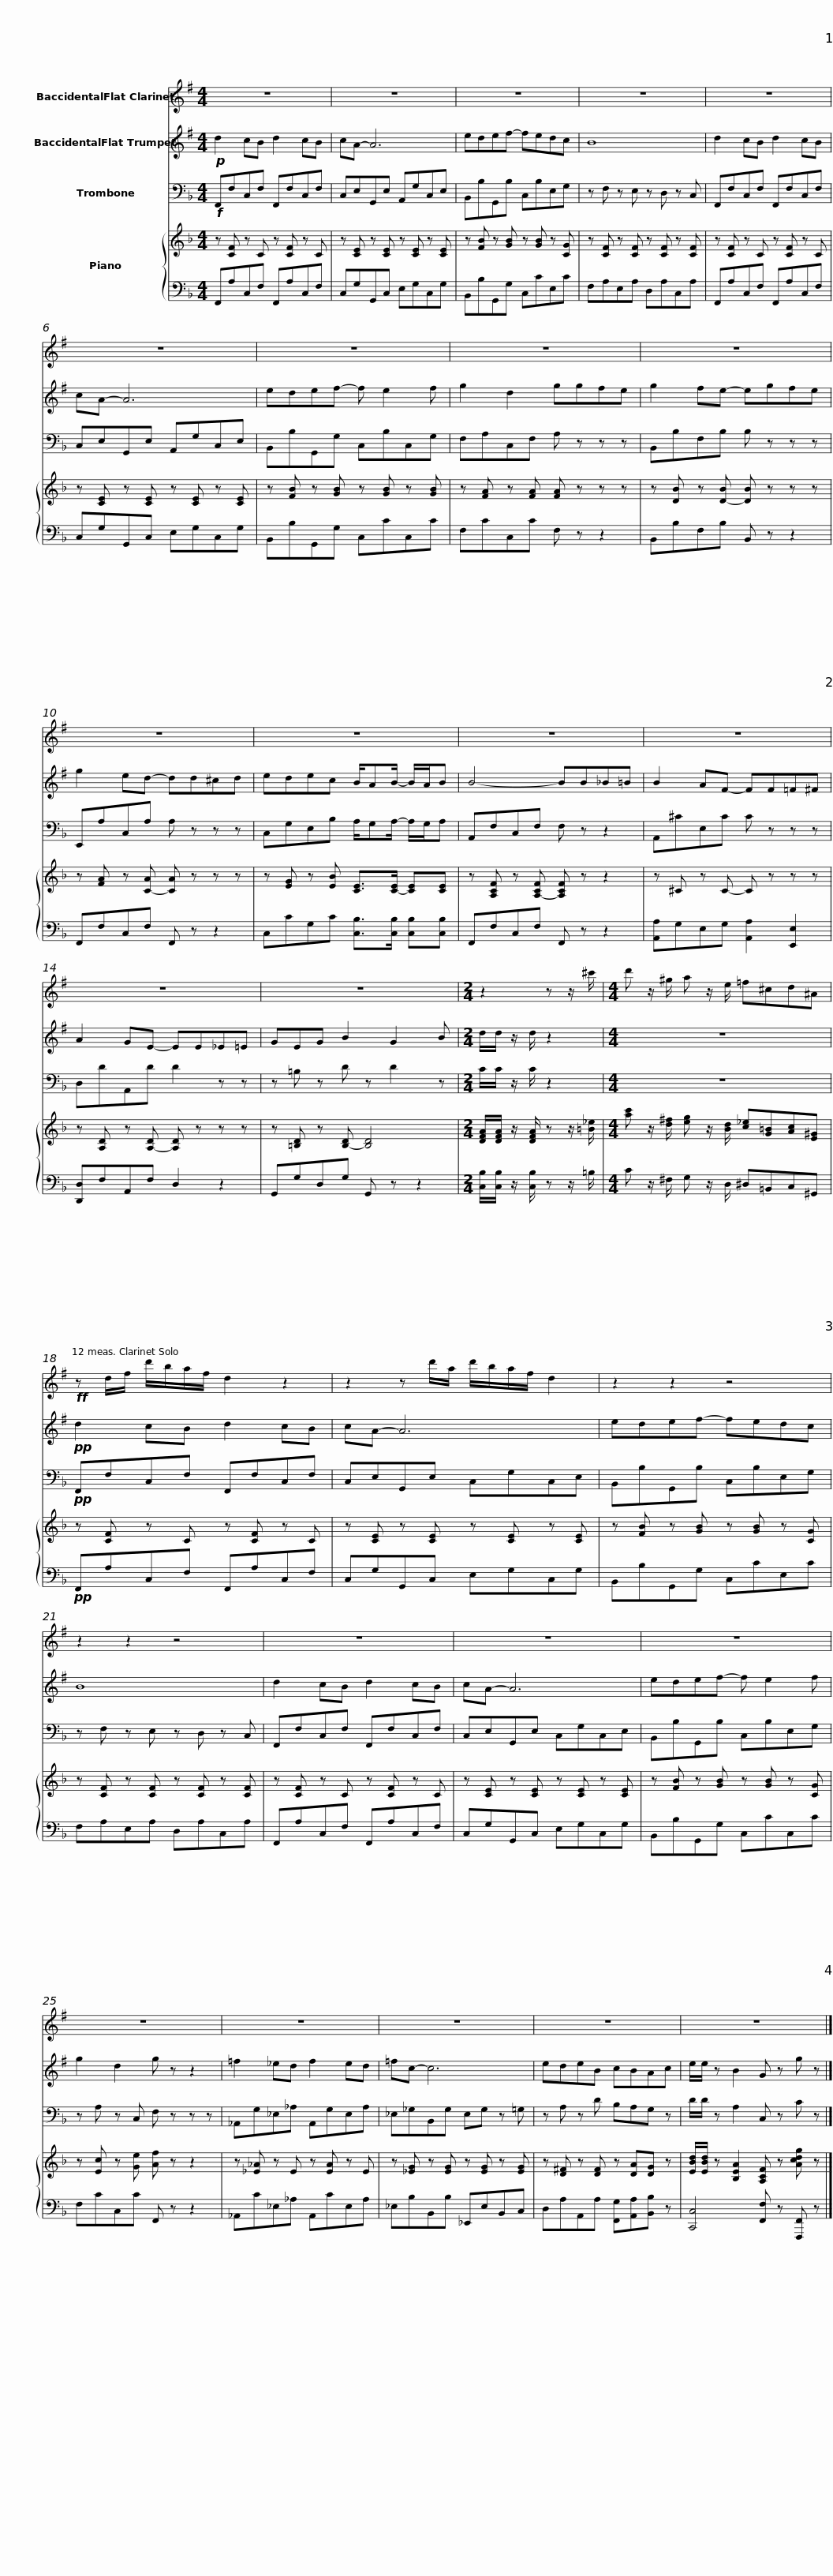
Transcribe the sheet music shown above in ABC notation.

X:1
%%score 1 2 3 { 4 | 5 }
L:1/8
M:4/4
I:linebreak $
K:F
V:1 treble transpose=-2
V:2 treble transpose=-2
V:3 bass
V:4 treble
V:5 bass
V:1
[K:G] z8 | z8 | z8 |$ z8 | z8 | %5
 z8 | z8 |$ z8 | z8 | z8 |$ %10
 z8 | z8 | z8 |$ z8 | z8 | %15
[M:2/4] z2 z z/ ^c'/ |$[M:4/4] d' z/ ^g/ a z/ e/ =f^cd^A |!ff! z d/f/ d'/b/a/f/ d2 z2 | z2 z d'/a/ d'/b/a/f/ d2 |$ z2 z2 z4 | %20
 z2 z2 z4 | z8 | z8 |$ z8 | z8 | %25
 z8 |$ z8 | z8 | z8 |] %29
V:2
[K:G]!p! d2 cB d2 cB | cA- A6 | edef- fedc |$ B8 | d2 cB d2 cB | %5
 cA- A6 | edef- f e2 f |$ g2 d2 ggfe | g2 fe- egfe | g2 ed- dd^cd |$ %10
 edec B/AB/- B/A/B | B4- BB_B=B | B2 AF- FF=F^F |$ A2 GE- EE_E=E | GEG B2 G2 B | %15
[M:2/4] d/d/ z/ d/ z2 |$[M:4/4] z8 |!pp! d2 cB d2 cB | cA- A6 |$ edef- fedc | %20
 B8 | d2 cB d2 cB | cA- A6 |$ edef- f e2 f | g2 d2 g z z2 | %25
 =f2 _ed f2 ed |$ =fc- c6 | edeB cBAc | e/e/ z B2 G z g z |] %29
V:3
!f! F,,F,C,F, F,,F,C,F, | C,E,G,,E, A,,G,C,E, | B,,B,G,,B, C,B,E,G, |$ z F, z E, z D, z C, | F,,F,C,F, F,,F,C,F, | %5
 C,E,G,,E, A,,G,C,E, | B,,B,G,,G, C,B,C,G, |$ F,A,C,F, A, z z z | B,,B,F,B, B, z z z | E,,A,C,A, A, z z z |$ %10
 C,G,E,B, A,/G,A,/- A,/G,/A, | A,,F,C,F, F, z z2 | A,,^CE,C C z z z |$ D,DA,,D D2 z z | z =B, z D z D2 z | %15
[M:2/4] C/C/ z/ C/ z2 |$[M:4/4] z8 |!pp! F,,F,C,F, F,,F,C,F, | C,E,G,,E, C,G,C,E, |$ B,,B,G,,B, C,B,E,G, | %20
 z F, z E, z D, z C, | F,,F,C,F, F,,F,C,F, | C,E,G,,E, C,G,C,E, |$ B,,B,G,,B, C,B,E,G, | z A, z C, F, z z z | %25
 _A,,G,_E,_A, A,,G,E,A, |$ _E,_G,B,,G, E,G, z =G, | z A, z D B,A,G, z | D/D/ z A,2 C, z C z |] %29
V:4
 z [CF] z C z [CF] z C | z [CE] z [CE] z [CE] z [CE] | z [FB] z [GB] z [GB] z [CG] |$ z [CF] z [CF] z [CF] z [CF] | z [CF] z C z [CF] z C | %5
 z [CE] z [CE] z [CE] z [CE] | z [FB] z [GB] z [GB] z [GB] |$ z [FA] z [FA] [FA] z z z | z [DB] z [D-B] [DB] z z z | z [FA] z [C-A] [CA] z z z |$ %10
 z [EG] z [EB] [CE]>[C-E] [CE][CE] | z [A,CF] z [A,-CF] [A,CF] z z2 | z ^C z C- C z z z |$ z [A,D] z [A,-D] [A,D] z z z | z [=B,D] z [B,-D] [B,D]4 | %15
[M:2/4] [DFA]/[DFA]/ z/ [DFA]/ z z/ [=B_e]/ |$[M:4/4] [ac'] z/ [d^f]/ [eg] z/ [Bd]/ [c_e][G=B][Ac][E^G] | z [CF] z C z [CF] z C | z [CE] z [CE] z [CE] z [CE] |$ z [FB] z [GB] z [GB] z [CG] | %20
 z [CF] z [CF] z [CF] z [CF] | z [CF] z C z [CF] z C | z [CE] z [CE] z [CE] z [CE] |$ z [FB] z [GB] z [GB] z [CG] | z [Ec] z [Ge] [Af] z z2 | %25
 z [_E_A] z E z [EA] z E |$ z [_EG] z [EG] z [EG] z [EG] | z [D^F] z [DF] z [DA][DG] z | [EBd]/[EBd]/ z [B,EA]2 [A,CF] z [Acdg] z |] %29
V:5
 F,,A,C,F, F,,A,C,F, | C,G,G,,C, E,G,C,G, | B,,B,G,,G, C,CE,C |$ F,A,E,A, D,A,C,A, | F,,A,C,F, F,,A,C,F, | %5
 C,G,G,,C, E,G,C,G, | B,,B,G,,G, C,CC,C |$ F,CC,C F, z z2 | B,,B,F,B, B,, z z2 | F,,F,C,F, F,, z z2 |$ %10
 C,CG,C [C,B,]>[C,B,] [C,B,][C,B,] | F,,F,C,F, F,, z z2 | [A,,A,]G,E,G, [A,,A,]2 [E,,E,]2 |$ [D,,D,]F,A,,F, D,2 z2 | G,,G,D,G, G,, z z2 | %15
[M:2/4] [C,B,]/[C,B,]/ z/ [C,B,]/ z z/ =B,/ |$[M:4/4] C z/ ^F,/ G, z/ D,/ ^D,=B,,C,^G,, |!pp! F,,A,C,F, F,,A,C,F, | C,G,G,,C, E,G,C,G, |$ B,,B,G,,G, C,CE,C | %20
 F,A,E,A, D,A,C,A, | F,,A,C,F, F,,A,C,F, | C,G,G,,C, E,G,C,G, |$ B,,B,G,,G, C,CC,C | F,CC,C F,, z z2 | %25
 _A,,C_E,_A, A,,CE,A, |$ _E,B,B,,B, _E,,E,B,,C, | D,A,A,,A, [F,,G,][A,,A,][B,,B,] z | [C,,C,]4 [F,,F,] z [F,,,F,,] z |] %29
